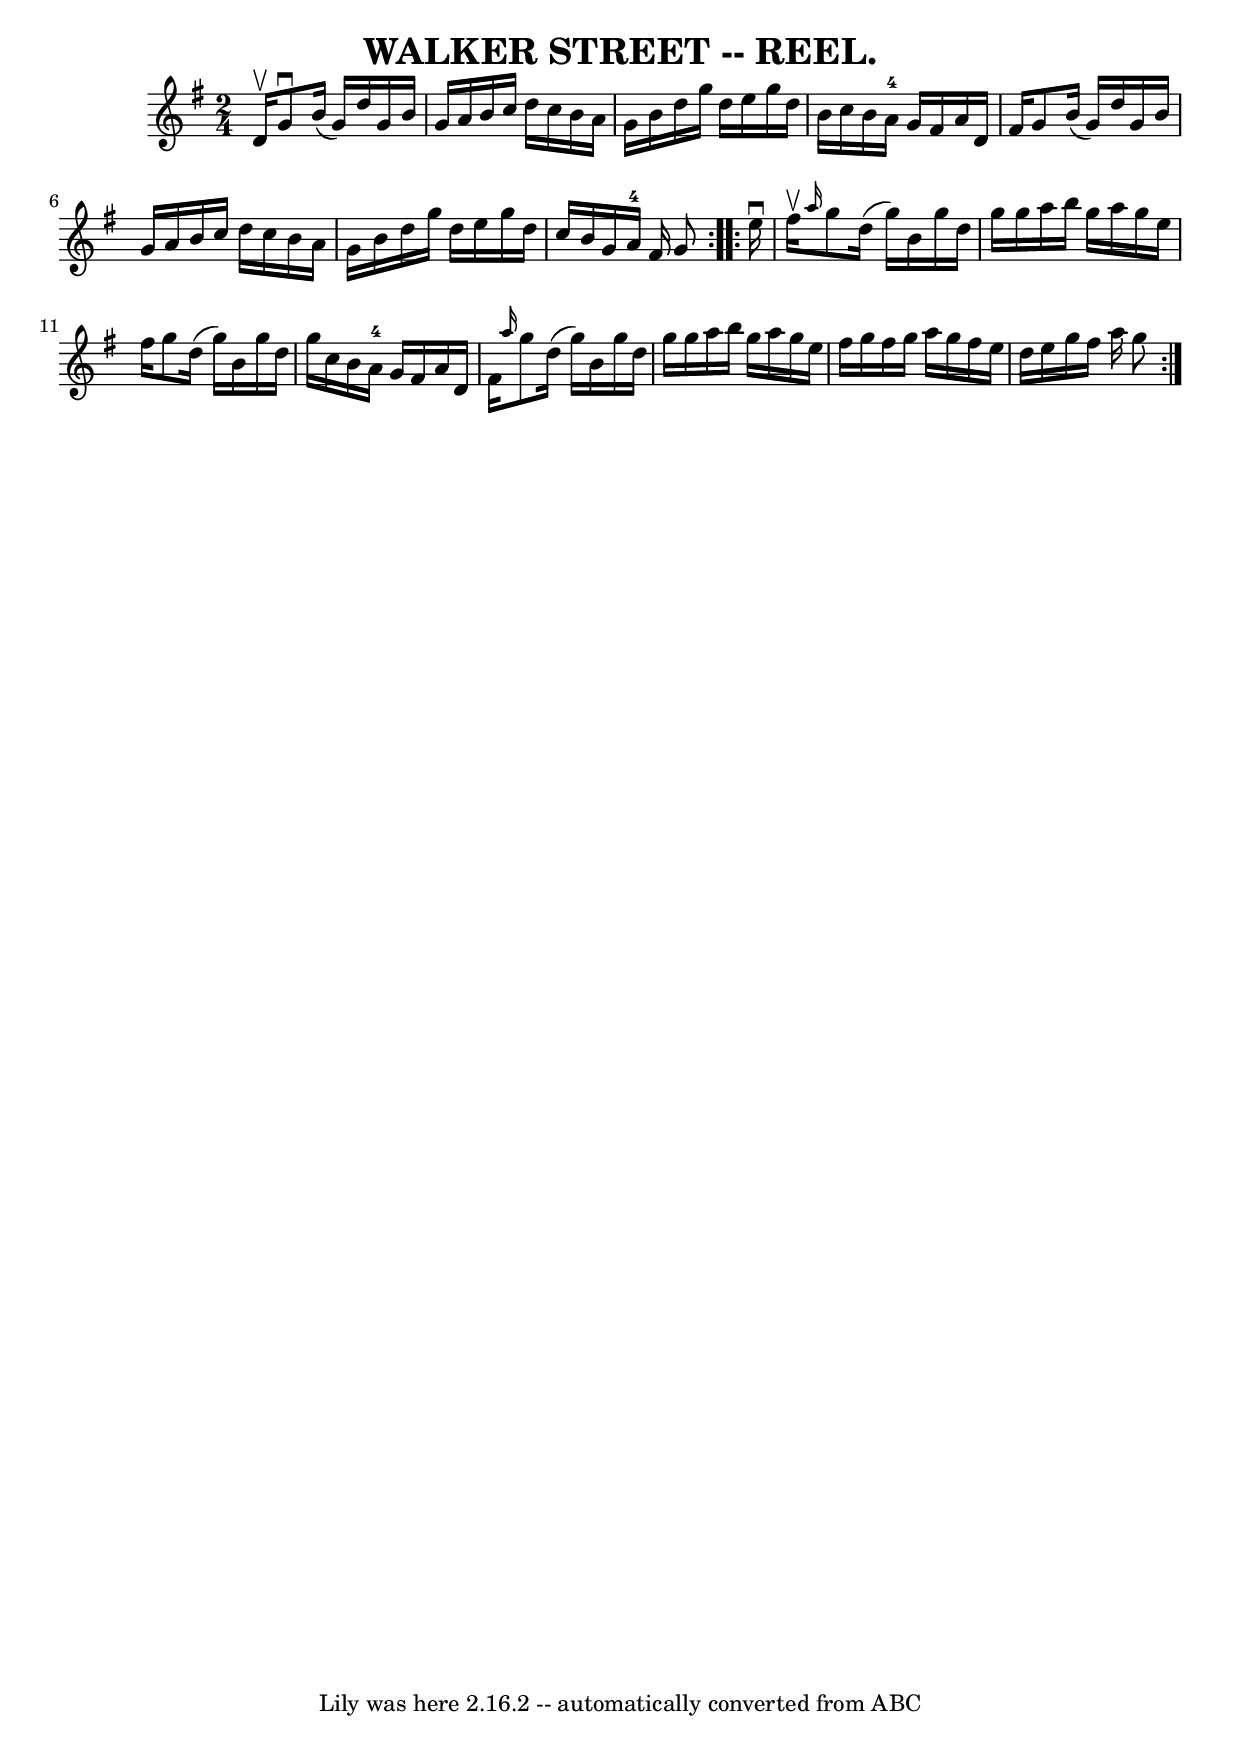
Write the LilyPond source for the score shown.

\version "2.16.2"
\include "Mammoth.ily"
\header {
  %% book = "Coles"
  crossRefNumber = "3"
  footnotes = ""
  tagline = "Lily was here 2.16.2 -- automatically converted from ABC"
  title = "WALKER STREET -- REEL."

}
voicedefault =  {



  \repeat volta 2 {

    \time 2/4 
    \key g \major d'16^\upbow |
    g'8^\downbow b'16 (g'16 
    ) d''16 g'16 b'16 g'16  |
    a'16 b'16 c''16 d''16  
    c''16 b'16 a'16 g'16  |
    b'16 d''16 g''16 d''16    
    e''16 g''16 d''16 b'16  |
    c''16 b'16 a'16-4 g'16   
    fis'16 a'16 d'16 fis'16  |
    g'8 b'16 (g'16)   
    d''16 g'16 b'16 g'16  |
    a'16 b'16 c''16 d''16    
    c''16 b'16 a'16 g'16  |
    b'16 d''16 g''16 d''16    
    e''16 g''16 d''16 c''16  |
    b'16 g'16 a'16-4 fis'16 
    g'8  
  }     
  \repeat volta 2 {
    e''16^\downbow fis''16^\upbow |
    
    \grace { a''16  
	   } g''8 d''16 (g''16) b'16 g''16 d''16    
    g''16  |
    g''16 a''16 b''16 g''16 a''16 g''16 e''16   
    fis''16  |
    g''8 d''16 (g''16) b'16 g''16 d''16    
    g''16  |
    c''16 b'16 a'16-4 g'16 fis'16 a'16 d'16   
    fis'16  |
    \grace { a''16  
	   } g''8 d''16 (g''16) b'16 
    g''16 d''16 g''16  |
    g''16 a''16 b''16 g''16    
    a''16 g''16 e''16 fis''16  |
    g''16 fis''16 g''16    
    a''16 g''16 fis''16 e''16 d''16  |
    e''16 g''16    
    fis''16 a''16 g''8  
  }   

}

\score{
  <<

    \context Staff="default"
    {
      \voicedefault 
      
    }

  >>
  \layout {
    
  }
  \midi {
  }

}
